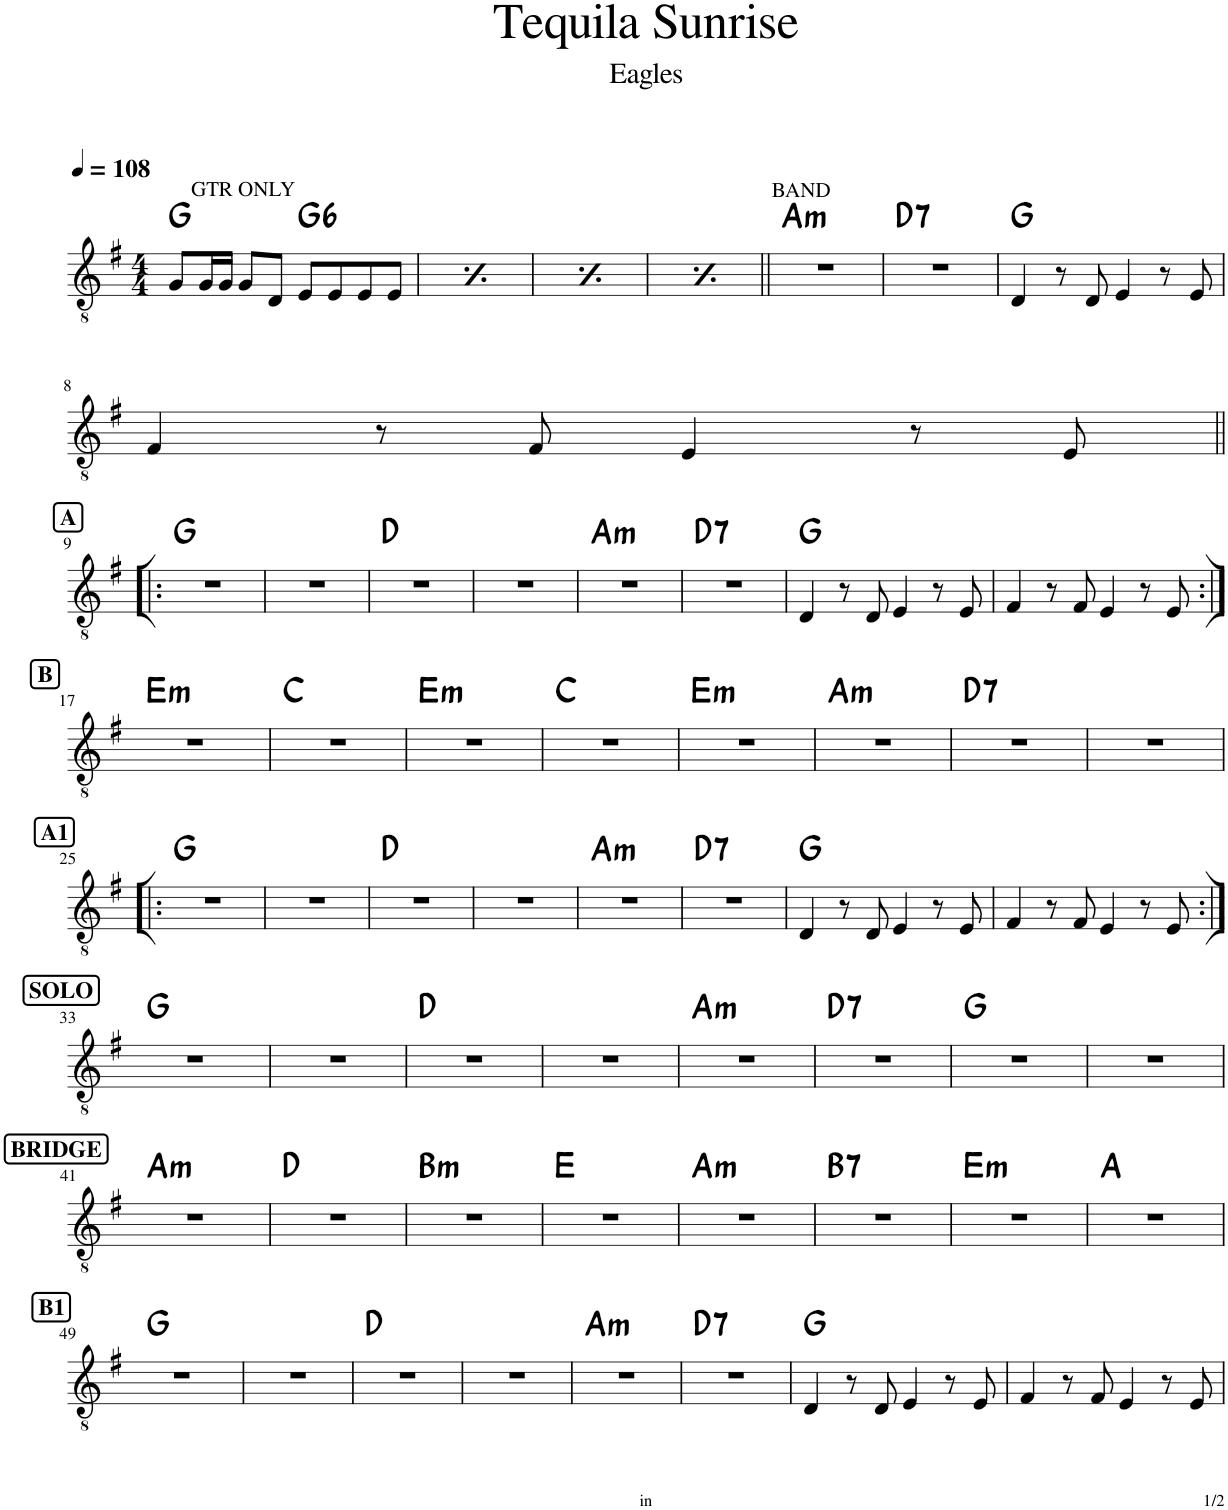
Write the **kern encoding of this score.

**kern	**harte
*part1	*part1
*staff1	*
*I"Classical Guitar	*
*I'Guit.	*
*clefGv2	*
*k[f#]	*
*M4/4	*
*MM108	*
=1	=1
!LO:TX:a:t=GTR ONLY	!
8G/L	G:maj
16G/L	.
16G/JJ	.
8G/L	.
8D/J	.
!	!LO:H:kt=6
8E/L	G:maj6
8E/	.
8E/	.
8E/J	.
=2	=2
*MM108	*
!LO:TX:a:t=GTR ONLY	!
8G/L	G:maj
16G/L	.
16G/JJ	.
8G/L	.
8D/J	.
!	!LO:H:kt=6
8E/L	G:maj6
8E/	.
8E/	.
8E/J	.
=3	=3
*MM108	*
!LO:TX:a:t=GTR ONLY	!
8G/L	G:maj
16G/L	.
16G/JJ	.
8G/L	.
8D/J	.
!	!LO:H:kt=6
8E/L	G:maj6
8E/	.
8E/	.
8E/J	.
=4	=4
*MM108	*
!LO:TX:a:t=GTR ONLY	!
8G/L	G:maj
16G/L	.
16G/JJ	.
8G/L	.
8D/J	.
!	!LO:H:kt=6
8E/L	G:maj6
8E/	.
8E/	.
8E/J	.
=5||	=5||
!	!LO:H:kt=m
1r	A:min
=6	=6
!	!LO:H:kt=7
1r	D:7
=7	=7
4D/	G:maj
8r	.
8D/	.
4E/	.
8r	.
8E/	.
!!LO:LB:g=z
=8	=8
4F#/	.
8r	.
8F#/	.
4E/	.
8r	.
8E/	.
!!LO:LB:g=z
!!LO:REH:place=s1:a:B:cj:fs=11:t=A
=9!|:	=9!|:
1r	G:maj
=10	=10
1r	.
=11	=11
1r	D:maj
=12	=12
1r	.
=13	=13
!	!LO:H:kt=m
1r	A:min
=14	=14
!	!LO:H:kt=7
1r	D:7
=15	=15
4D/	G:maj
8r	.
8D/	.
4E/	.
8r	.
8E/	.
=16	=16
4F#/	.
8r	.
8F#/	.
4E/	.
8r	.
8E/	.
!!LO:LB:g=z
!!LO:REH:place=s1:a:B:cj:fs=11:t=B
=17:|!	=17:|!
!	!LO:H:kt=m
1r	E:min
=18	=18
1r	C:maj
=19	=19
!	!LO:H:kt=m
1r	E:min
=20	=20
1r	C:maj
=21	=21
!	!LO:H:kt=m
1r	E:min
=22	=22
!	!LO:H:kt=m
1r	A:min
=23	=23
!	!LO:H:kt=7
1r	D:7
=24	=24
1r	.
!!LO:LB:g=z
!!LO:REH:place=s1:a:B:cj:fs=11:t=A1
=25!|:	=25!|:
1r	G:maj
=26	=26
1r	.
=27	=27
1r	D:maj
=28	=28
1r	.
=29	=29
!	!LO:H:kt=m
1r	A:min
=30	=30
!	!LO:H:kt=7
1r	D:7
=31	=31
4D/	G:maj
8r	.
8D/	.
4E/	.
8r	.
8E/	.
=32	=32
4F#/	.
8r	.
8F#/	.
4E/	.
8r	.
8E/	.
!!LO:LB:g=z
!!LO:REH:place=s1:a:B:cj:fs=11:t=SOLO
=33:|!	=33:|!
1r	G:maj
=34	=34
1r	.
=35	=35
1r	D:maj
=36	=36
1r	.
=37	=37
!	!LO:H:kt=m
1r	A:min
=38	=38
!	!LO:H:kt=7
1r	D:7
=39	=39
1r	G:maj
=40	=40
1r	.
!!LO:LB:g=z
!!LO:REH:place=s1:a:B:cj:fs=11:t=BRIDGE
=41	=41
!	!LO:H:kt=m
1r	A:min
=42	=42
1r	D:maj
=43	=43
!	!LO:H:kt=m
1r	B:min
=44	=44
1r	E:maj
=45	=45
!	!LO:H:kt=m
1r	A:min
=46	=46
!	!LO:H:kt=7
1r	B:7
=47	=47
!	!LO:H:kt=m
1r	E:min
=48	=48
1r	A:maj
!!LO:LB:g=z
!!LO:REH:place=s1:a:B:cj:fs=11:t=B1
=49	=49
1r	G:maj
=50	=50
1r	.
=51	=51
1r	D:maj
=52	=52
1r	.
=53	=53
!	!LO:H:kt=m
1r	A:min
=54	=54
!	!LO:H:kt=7
1r	D:7
=55	=55
4D/	G:maj
8r	.
8D/	.
4E/	.
8r	.
8E/	.
=56	=56
4F#/	.
8r	.
8F#/	.
4E/	.
8r	.
8E/	.
=	=
*-	*-
